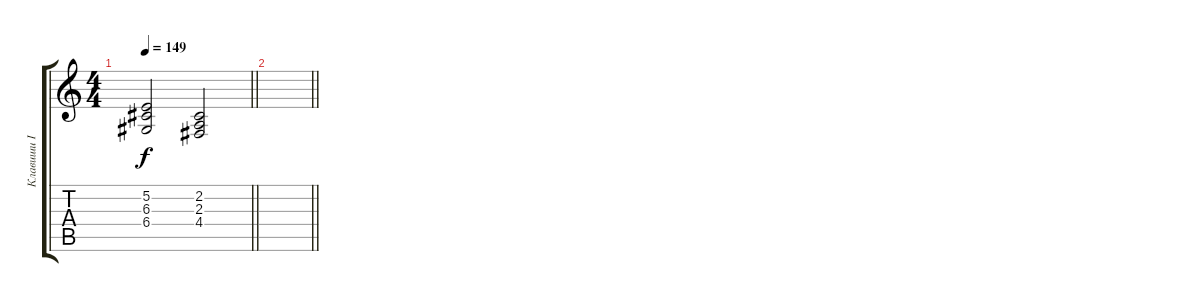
\track ("Клавиши I" "Клавиши I") {instrument synthbrass1}
\staff {score tabs}
\tuning (E4 B3 G3 D3 A2 E2) {hide}
\ts (4 4)
\tempo 149
\clef g2
\barLineRight lightlight
\ks c
(5.2 6.3 6.4).2{dy f} (2.2 2.3 4.4).2 |
\barLineRight lightlight
